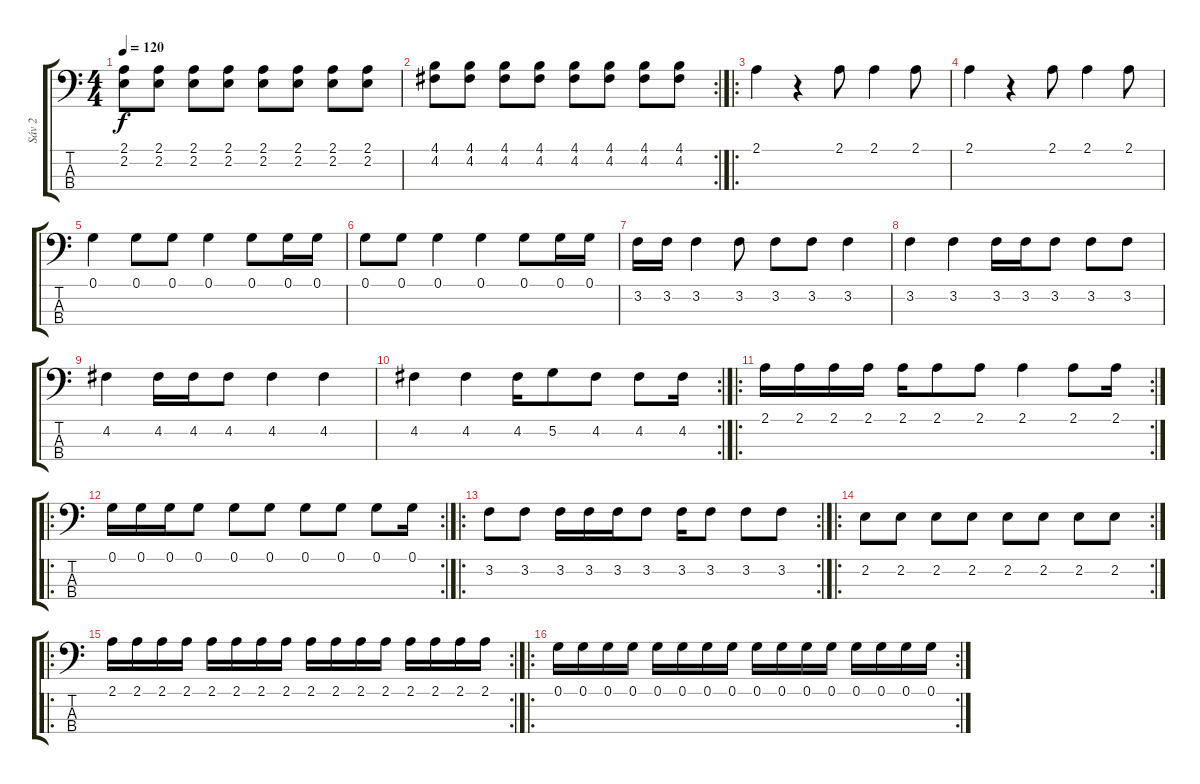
\track ("Sáv 2" "Sáv 2") {instrument electricbasspick}
\staff {score tabs}
\tuning (G2 D2 A1 E1) {hide}
\ts (4 4)
\tempo 120
\clef f4
\ks c
(2.1 2.2).8{dy f instrument electricbasspick} (2.1 2.2).8 (2.1 2.2).8 (2.1 2.2).8 (2.1 2.2).8 (2.1 2.2).8 (2.1 2.2).8 (2.1 2.2).8 |
\rc 2
(4.1 4.2).8 (4.1 4.2).8 (4.1 4.2).8 (4.1 4.2).8 (4.1 4.2).8 (4.1 4.2).8 (4.1 4.2).8 (4.1 4.2).8 |
\ro
2.1.4 r.4 2.1.8 2.1.4 2.1.8 |
2.1.4 r.4 2.1.8 2.1.4 2.1.8 |
0.1.4 0.1.8 0.1.8 0.1.4 0.1.8 0.1.16 0.1.16 |
0.1.8 0.1.8 0.1.4 0.1.4 0.1.8 0.1.16 0.1.16 |
3.2.16 3.2.16 3.2.4 3.2.8 3.2.8 3.2.8 3.2.4 |
3.2.4 3.2.4 3.2.16 3.2.16 3.2.8 3.2.8 3.2.8 |
4.2.4 4.2.16 4.2.16 4.2.8 4.2.4 4.2.4 |
\rc 2
4.2.4 4.2.4 4.2.16 5.2.8 4.2.8 4.2.8 4.2.16 |
\ro
\rc 2
2.1.16 2.1.16 2.1.16 2.1.16 2.1.16 2.1.8 2.1.8 2.1.4 2.1.8 2.1.16 |
\ro
\rc 2
0.1.16 0.1.16 0.1.16 0.1.8 0.1.8 0.1.8 0.1.8 0.1.8 0.1.8 0.1.16 |
\ro
\rc 2
3.2.8 3.2.8 3.2.16 3.2.16 3.2.16 3.2.8 3.2.16 3.2.8 3.2.8 3.2.8 |
\ro
\rc 2
2.2.8 2.2.8 2.2.8 2.2.8 2.2.8 2.2.8 2.2.8 2.2.8 |
\ro
\rc 2
2.1.16 2.1.16 2.1.16 2.1.16 2.1.16 2.1.16 2.1.16 2.1.16 2.1.16 2.1.16 2.1.16 2.1.16 2.1.16 2.1.16 2.1.16 2.1.16 |
\ro
\rc 2
0.1.16 0.1.16 0.1.16 0.1.16 0.1.16 0.1.16 0.1.16 0.1.16 0.1.16 0.1.16 0.1.16 0.1.16 0.1.16 0.1.16 0.1.16 0.1.16
